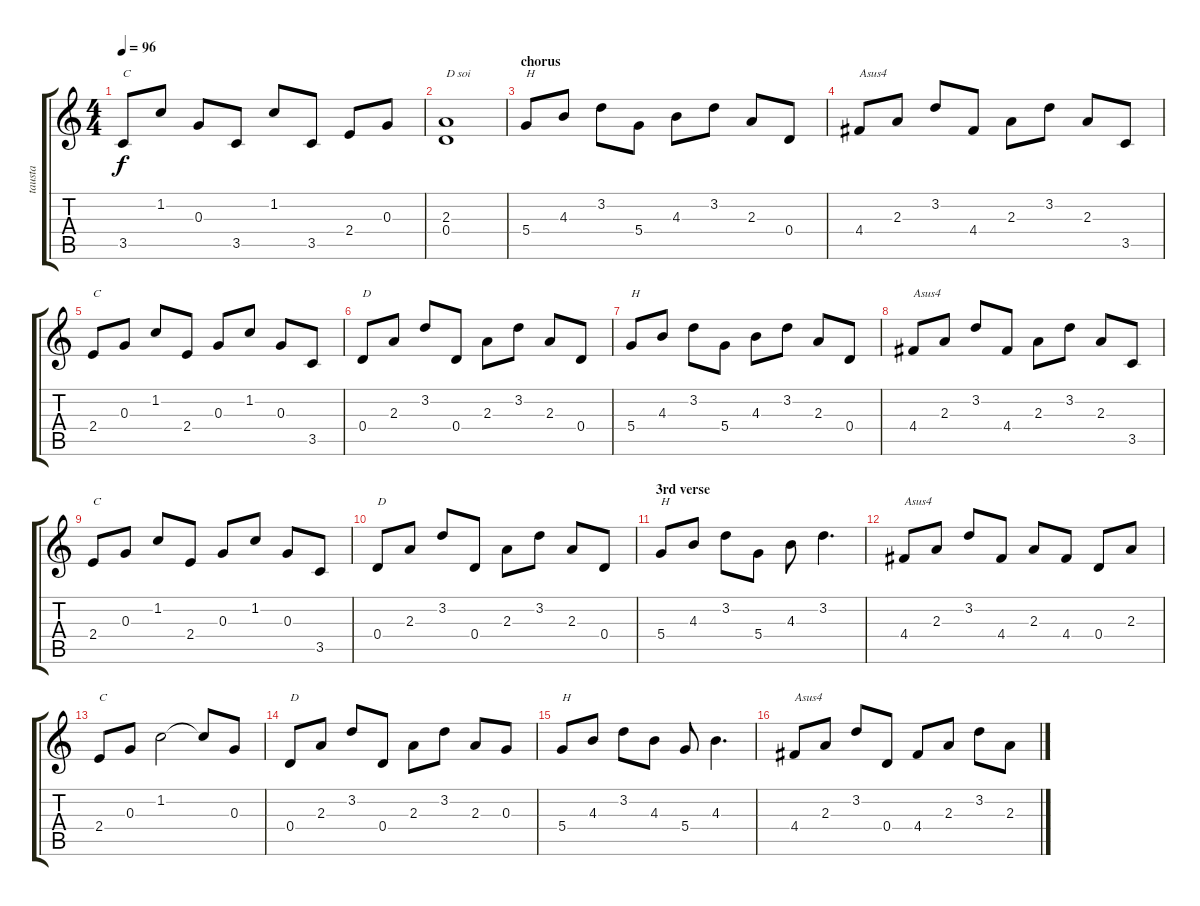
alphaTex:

\track ("tausta" "tausta") {instrument acousticguitarsteel}
\staff {score tabs}
\tuning (E4 B3 G3 D3 A2 E2) {hide}
\ts (4 4)
\tempo 96
\clef g2
\ks c
3.5.8{txt "C" dy f} 1.2.8 0.3.8 3.5.8 1.2.8 3.5.8 2.4.8 0.3.8 |
(2.3 0.4).1{txt "D soi"} |
\section ("" "chorus")
5.4.8{txt "H"} 4.3.8 3.2.8 5.4.8 4.3.8 3.2.8 2.3.8 0.4.8 |
4.4.8{txt "Asus4"} 2.3.8 3.2.8 4.4.8 2.3.8 3.2.8 2.3.8 3.5.8 |
2.4.8{txt "C"} 0.3.8 1.2.8 2.4.8 0.3.8 1.2.8 0.3.8 3.5.8 |
0.4.8{txt "D"} 2.3.8 3.2.8 0.4.8 2.3.8 3.2.8 2.3.8 0.4.8 |
5.4.8{txt "H"} 4.3.8 3.2.8 5.4.8 4.3.8 3.2.8 2.3.8 0.4.8 |
4.4.8{txt "Asus4"} 2.3.8 3.2.8 4.4.8 2.3.8 3.2.8 2.3.8 3.5.8 |
2.4.8{txt "C"} 0.3.8 1.2.8 2.4.8 0.3.8 1.2.8 0.3.8 3.5.8 |
0.4.8{txt "D"} 2.3.8 3.2.8 0.4.8 2.3.8 3.2.8 2.3.8 0.4.8 |
\section ("" "3rd verse")
5.4.8{txt "H"} 4.3.8 3.2.8 5.4.8 4.3.8 3.2.4{d} |
4.4.8{txt "Asus4"} 2.3.8 3.2.8 4.4.8 2.3.8 4.4.8 0.4.8 2.3.8 |
2.4.8{txt "C"} 0.3.8 1.2.2 1.2{t}.8 0.3.8 |
0.4.8{txt "D"} 2.3.8 3.2.8 0.4.8 2.3.8 3.2.8 2.3.8 0.3.8 |
5.4.8{txt "H"} 4.3.8 3.2.8 4.3.8 5.4.8 4.3.4{d} |
4.4.8{txt "Asus4"} 2.3.8 3.2.8 0.4.8 4.4.8 2.3.8 3.2.8 2.3.8
